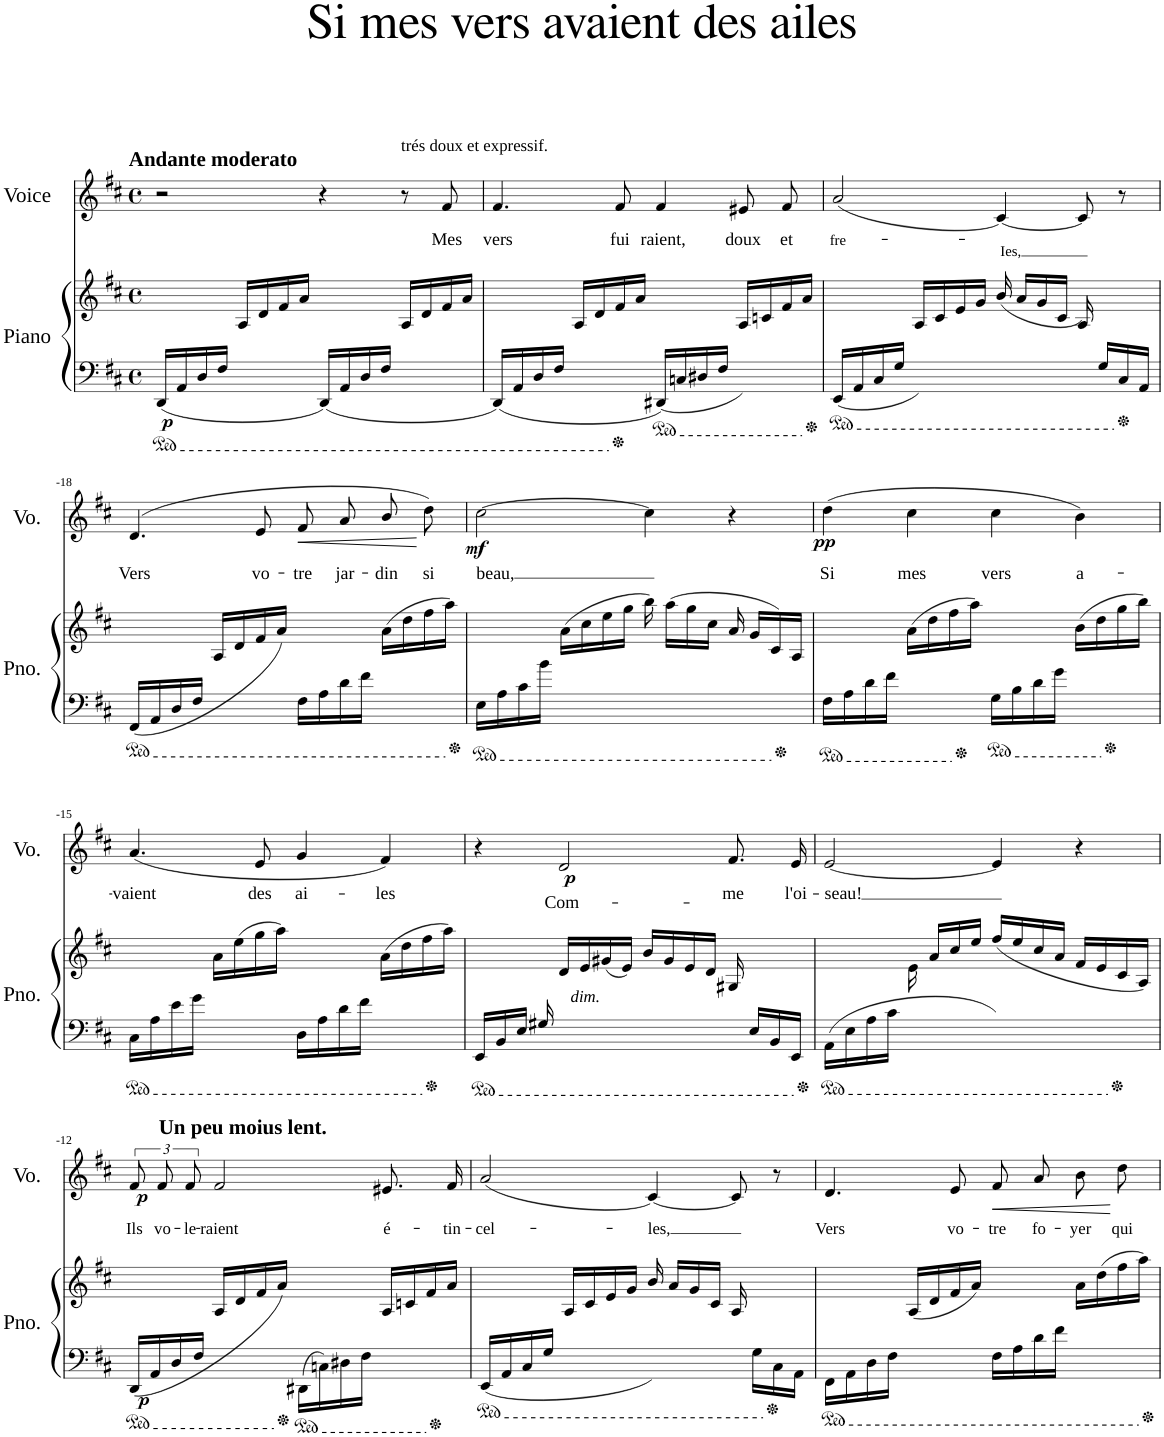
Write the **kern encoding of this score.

**kern	**kern	**dynam	**kern	**text	**dynam
*part2	*part2	*part2	*part1	*part1	*part1
*staff3	*staff2	*staff2/3	*staff1	*staff1	*staff1
*I"Piano	*	*	*I"Voice	*	*
*I'Pno.	*	*	*I'Vo.	*	*
*clefF4	*clefG2	*	*clefG2	*	*
*k[f#c#]	*k[f#c#]	*	*k[f#c#]	*	*
*M4/4	*M4/4	*	*M4/4	*	*
*met(c)	*met(c)	*	*met(c)	*	*
=21-	=21-	=21-	=21-	=21-	=21-
!	!	!	!LO:TX:a:B:t=Andante moderato	!	!
!	!	!LO:DY:b=2	!	!	!
16DD/LL	4ryy	p	2r	.	.
16AA/	.	.	.	.	.
16D/	.	.	.	.	.
16F#/JJ	.	.	.	.	.
4ryy	16A/LL	.	.	.	.
.	16d/	.	.	.	.
.	16f#/	.	.	.	.
.	16a/JJ	.	.	.	.
16DD/LL	4ryy	.	4r	.	.
16AA/	.	.	.	.	.
16D/	.	.	.	.	.
16F#/JJ	.	.	.	.	.
!	!	!	!LO:TX:a:t=trés doux et expressif.	!	!
4ryy	16A/LL	.	8r	.	.
.	16d/	.	.	.	.
!	!	!	!	!LO:LY:b	!
.	16f#/	.	8f#/	Mes	.
.	16a/JJ	.	.	.	.
=20-	=20-	=20-	=20-	=20-	=20-
!	!	!	!	!LO:LY:b	!
16DD/LL	4ryy	.	4.f#/	vers	.
16AA/	.	.	.	.	.
16D/	.	.	.	.	.
16F#/JJ	.	.	.	.	.
4ryy	16A/LL	.	.	.	.
.	16d/	.	.	.	.
!	!	!	!	!LO:LY:b	!
.	16f#/	.	8f#/	fui	.
.	16a/JJ	.	.	.	.
!	!	!	!	!LO:LY:b	!
16DD#X/LL	4ryy	.	4f#/	raient,	.
16Cn/	.	.	.	.	.
16D#X/	.	.	.	.	.
16F#/JJ	.	.	.	.	.
!	!	!	!	!LO:LY:b	!
4ryy	16A/LL	.	8e#X/L	doux	.
.	16cn/	.	.	.	.
!	!	!	!	!LO:LY:b	!
.	16f#/	.	8f#/J	et	.
.	16a/JJ	.	.	.	.
=19-	=19-	=19-	=19-	=19-	=19-
*	*^	*	*	*	*
!	!	!	!	!	!LO:LY:b	!
16EE/LL	4ryy	2.ryy	.	(2a/	fre-	.
16AA/	.	.	.	.	.	.
16C#/	.	.	.	.	.	.
16G/JJ	.	.	.	.	.	.
4ryy	16A/LL	.	.	.	.	.
.	16c#/	.	.	.	.	.
.	16e/	.	.	.	.	.
.	16g/JJ	.	.	.	.	.
!	!	!	!	!	!LO:LY:b	!
4ryy	(16b/	.	.	[4c#/)	-Ies,	.
.	16a/LL	.	.	.	.	.
.	16g/	.	.	.	.	.
.	16c#/JJ	.	.	.	.	.
16ryy	4ryy)	16A/	.	8c#/]	.	.
16G/LL	.	8.ryy	.	.	.	.
16C#/	.	.	.	8r	.	.
16AA/JJ	.	.	.	.	.	.
*	*v	*v	*	*	*	*
!!LO:LB:g=z
=18-	=18-	=18-	=18-	=18-	=18-
!	!	!	!	!LO:LY:b	!
(16FF#/LL	4ryy	.	(4.d/	Vers	.
16AA/	.	.	.	.	.
16D/	.	.	.	.	.
16F#/JJ	.	.	.	.	.
4ryy	16A/LL	.	.	.	.
.	16d/	.	.	.	.
!	!	!	!	!LO:LY:b	!
.	16f#/	.	8e/	vo-	.
.	(16a/JJ	.	.	.	.
!	!	!	!	!LO:LY:b	!LO:HP:b
16F#\LL	4ryy	.	8f#/L	-tre	<
16A\	.	.	.	.	.
!	!	!	!	!LO:LY:b	!
16d\	.	.	8a/J	jar-	.
16f#\JJ	.	.	.	.	.
!	!	!	!	!LO:LY:b	!
4ryy	(16a\LL	.	8b\L	-din	.
.	16dd\	.	.	.	.
!	!	!	!	!LO:LY:b	!
.	16ff#\	.	8dd\J)	si	[
.	16aa\JJ)	.	.	.	.
=17-	=17-	=17-	=17-	=17-	=17-
!	!	!	!	!LO:LY:b	!LO:DY:b
16E\LL	4ryy	.	[2cc#\	beau,	mf
16A\	.	.	.	.	.
16c#\	.	.	.	.	.
16b\JJ	.	.	.	.	.
4ryy	16a\LL	.	.	.	.
.	16cc#\	.	.	.	.
.	16ee\	.	.	.	.
.	16gg\JJ	.	.	.	.
4ryy	16bb\)	.	4cc#\]	.	.
.	(16aa\LL	.	.	.	.
.	16gg\	.	.	.	.
.	16cc#\JJ	.	.	.	.
4ryy	16a/	.	4r	.	.
.	16g/LL	.	.	.	.
.	16c#/)	.	.	.	.
.	16A/JJ	.	.	.	.
=16-	=16-	=16-	=16-	=16-	=16-
!	!	!	!	!LO:LY:b	!LO:DY:b
16F#\LL	4ryy	.	(4dd\	Si	pp
16A\	.	.	.	.	.
16d\	.	.	.	.	.
16f#\JJ	.	.	.	.	.
!	!	!	!	!LO:LY:b	!
4ryy	(16a\LL	.	4cc#\	mes	.
.	16dd\	.	.	.	.
.	16ff#\	.	.	.	.
.	16aa\JJ)	.	.	.	.
!	!	!	!	!LO:LY:b	!
16G\LL	4ryy	.	4cc#\	vers	.
16B\	.	.	.	.	.
16d\	.	.	.	.	.
16g\JJ	.	.	.	.	.
!	!	!	!	!LO:LY:b	!
4ryy	(16b\LL	.	4b\)	a-	.
.	16dd\	.	.	.	.
.	16gg\	.	.	.	.
.	16bb\JJ)	.	.	.	.
!!LO:LB:g=z
=15-	=15-	=15-	=15-	=15-	=15-
!	!	!	!	!LO:LY:b	!
16C#\LL	4ryy	.	(4.a/	-vaient	.
16A\	.	.	.	.	.
16e\	.	.	.	.	.
16g\JJ	.	.	.	.	.
4ryy	16a\LL	.	.	.	.
.	(16ee\	.	.	.	.
!	!	!	!	!LO:LY:b	!
.	16gg\	.	8e/	des	.
.	16aa\JJ)	.	.	.	.
!	!	!	!	!LO:LY:b	!
16D\LL	4ryy	.	4g/	ai-	.
16A\	.	.	.	.	.
16d\	.	.	.	.	.
16f#\JJ	.	.	.	.	.
!	!	!	!	!LO:LY:b	!
4ryy	(16a\LL	.	4f#/)	-les	.
.	16dd\	.	.	.	.
.	16ff#\	.	.	.	.
.	16aa\JJ)	.	.	.	.
=14-	=14-	=14-	=14-	=14-	=14-
16EE/LL	4ryy	.	4r	.	.
16BB/	.	.	.	.	.
16E/JJ	.	.	.	.	.
16G#X/	.	.	.	.	.
!	!	!	!	!LO:LY:b	!LO:DY:b
4ryy	16d/LL	.	2d/	Com-	p
!	!	!LO:DY:b	!	!	!
.	16e/	other-dynamics	.	.	.
.	(16g#X/	.	.	.	.
.	16e/JJ)	.	.	.	.
4ryy	16b/LL	.	.	.	.
.	16g#/	.	.	.	.
.	16e/	.	.	.	.
.	16d/JJ	.	.	.	.
!	!	!	!	!LO:LY:b	!
16ryy	16G#X/	.	8.f#/L	-me	.
16E/LL	16ryy	.	.	.	.
16BB/	8ryy	.	.	.	.
!	!	!	!	!LO:LY:b	!
16EE/JJ	.	.	16e/Jk	l'oi-	.
=13-	=13-	=13-	=13-	=13-	=13-
!	!	!	!	!LO:LY:b	!
16AA\LL	4ryy	.	[2e/	-seau!	.
16E\	.	.	.	.	.
16A\	.	.	.	.	.
16c#\JJ	.	.	.	.	.
4ryy	16e\	.	.	.	.
.	16a/LL	.	.	.	.
.	16cc#/	.	.	.	.
.	16ee/JJ	.	.	.	.
4ryy	(16ff#/LL	.	4e/]	.	.
.	16ee/	.	.	.	.
.	16cc#/	.	.	.	.
.	16a/JJ	.	.	.	.
4ryy	16f#/LL	.	4r	.	.
.	16e/	.	.	.	.
.	16c#/	.	.	.	.
.	16A/JJ)	.	.	.	.
!!LO:LB:g=z
=12-	=12-	=12-	=12-	=12-	=12-
!	!	!	!LO:TX:a:B:t=Un peu moius lent.	!	!
!	!	!LO:DY:b=2	!	!LO:LY:b	!LO:DY:b
16DD/LL	4ryy	p	12f#/L	Ils	p
16AA/	.	.	.	.	.
!	!	!	!	!LO:LY:b	!
.	.	.	12f#/	vo-	.
16D/	.	.	.	.	.
!	!	!	!	!LO:LY:b	!
.	.	.	12f#/J	-le-	.
16F#/JJ	.	.	.	.	.
!	!	!	!	!LO:LY:b	!
4ryy	16A/LL	.	2f#/	-raient	.
.	16d/	.	.	.	.
.	16f#/	.	.	.	.
.	(16a/JJ	.	.	.	.
16DD#X\LL	4ryy	.	.	.	.
16Cn\	.	.	.	.	.
16D#X\	.	.	.	.	.
16F#\JJ	.	.	.	.	.
!	!	!	!	!LO:LY:b	!
4ryy	16A/LL	.	8.e#X/L	é-	.
.	16cn/	.	.	.	.
.	16f#/	.	.	.	.
!	!	!	!	!LO:LY:b	!
.	16a/JJ	.	16f#/Jk	-tin-	.
=11-	=11-	=11-	=11-	=11-	=11-
!	!	!	!	!LO:LY:b	!
16EE/LL	4ryy	.	(2a/	-cel-	.
16AA/	.	.	.	.	.
16C#/	.	.	.	.	.
16G/JJ	.	.	.	.	.
4ryy	16A/LL	.	.	.	.
.	16c#/	.	.	.	.
.	16e/	.	.	.	.
.	16g/JJ	.	.	.	.
!	!	!	!	!LO:LY:b	!
4ryy	16b/	.	[4c#/)	-les,	.
.	16a/LL	.	.	.	.
.	16g/	.	.	.	.
.	16c#/JJ	.	.	.	.
16ryy	16A/	.	8c#/]	.	.
16G\LL	16ryy	.	.	.	.
16C#\	8ryy	.	8r	.	.
16AA\JJ	.	.	.	.	.
=10-	=10-	=10-	=10-	=10-	=10-
!	!	!	!	!LO:LY:b	!
16FF#\LL	4ryy	.	4.d/	Vers	.
16AA\	.	.	.	.	.
16D\	.	.	.	.	.
16F#\JJ	.	.	.	.	.
4ryy	(16A/LL	.	.	.	.
.	16d/	.	.	.	.
!	!	!	!	!LO:LY:b	!
.	16f#/	.	8e/	vo-	.
.	16a/JJ)	.	.	.	.
!	!	!	!	!LO:LY:b	!LO:HP:b
16F#\LL	4ryy	.	8f#/L	-tre	<
16A\	.	.	.	.	.
!	!	!	!	!LO:LY:b	!
16d\	.	.	8a/J	fo-	.
16f#\JJ	.	.	.	.	.
!	!	!	!	!LO:LY:b	!
4ryy	16a\LL	.	8b\L	-yer	.
.	(16dd\	.	.	.	.
!	!	!	!	!LO:LY:b	!
.	16ff#\	.	8dd\J	qui	[
.	16aa\JJ)	.	.	.	.
=	=	=	=	=	=
*-	*-	*-	*-	*-	*-
